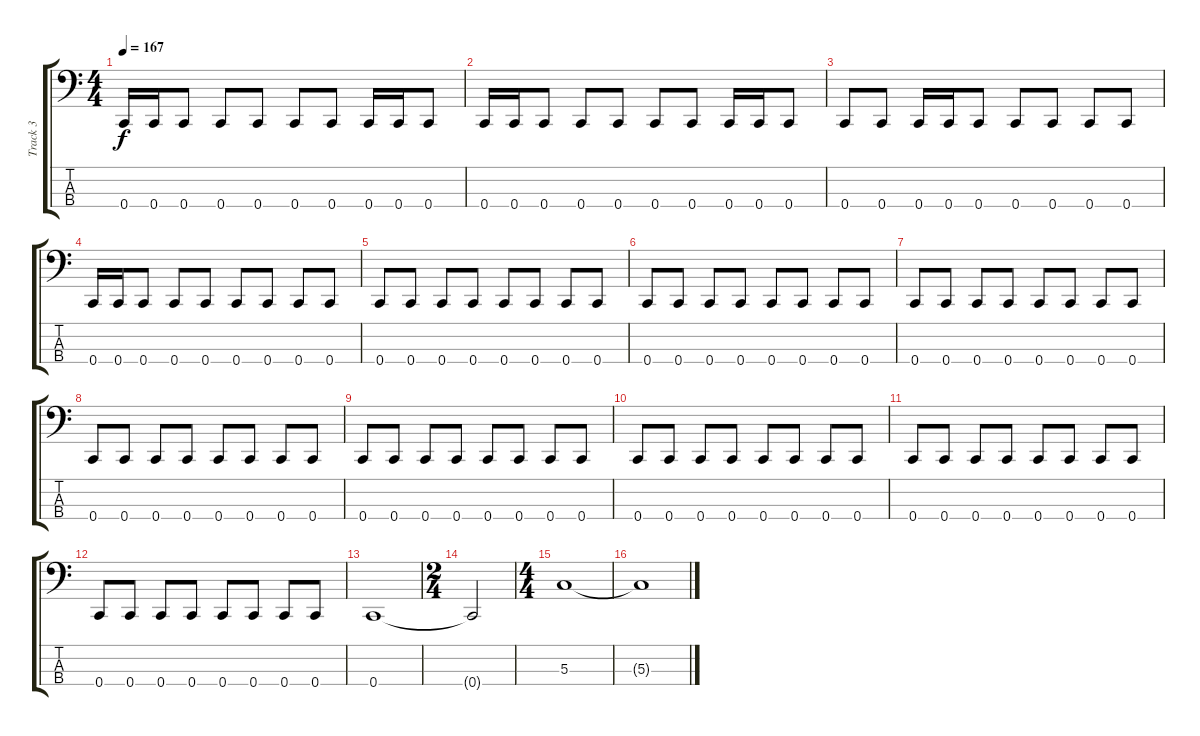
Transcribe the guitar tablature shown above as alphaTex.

\track ("Track 3" "Track 3") {instrument slapbass1}
\staff {score tabs}
\tuning (F2 C2 G1 C1) {hide}
\ts (4 4)
\tempo 167
\clef f4
\ks c
0.4.16{dy f} 0.4.16 0.4.8 0.4.8 0.4.8 0.4.8 0.4.8 0.4.16 0.4.16 0.4.8 |
0.4.16 0.4.16 0.4.8 0.4.8 0.4.8 0.4.8 0.4.8 0.4.16 0.4.16 0.4.8 |
0.4.8 0.4.8 0.4.16 0.4.16 0.4.8 0.4.8 0.4.8 0.4.8 0.4.8 |
0.4.16 0.4.16 0.4.8 0.4.8 0.4.8 0.4.8 0.4.8 0.4.8 0.4.8 |
0.4.8 0.4.8 0.4.8 0.4.8 0.4.8 0.4.8 0.4.8 0.4.8 |
0.4.8 0.4.8 0.4.8 0.4.8 0.4.8 0.4.8 0.4.8 0.4.8 |
0.4.8 0.4.8 0.4.8 0.4.8 0.4.8 0.4.8 0.4.8 0.4.8 |
0.4.8 0.4.8 0.4.8 0.4.8 0.4.8 0.4.8 0.4.8 0.4.8 |
0.4.8 0.4.8 0.4.8 0.4.8 0.4.8 0.4.8 0.4.8 0.4.8 |
0.4.8 0.4.8 0.4.8 0.4.8 0.4.8 0.4.8 0.4.8 0.4.8 |
0.4.8 0.4.8 0.4.8 0.4.8 0.4.8 0.4.8 0.4.8 0.4.8 |
0.4.8 0.4.8 0.4.8 0.4.8 0.4.8 0.4.8 0.4.8 0.4.8 |
0.4.1 |
\ts (2 4)
0.4{t}.2 |
\ts (4 4)
5.3.1 |
5.3{t}.1
